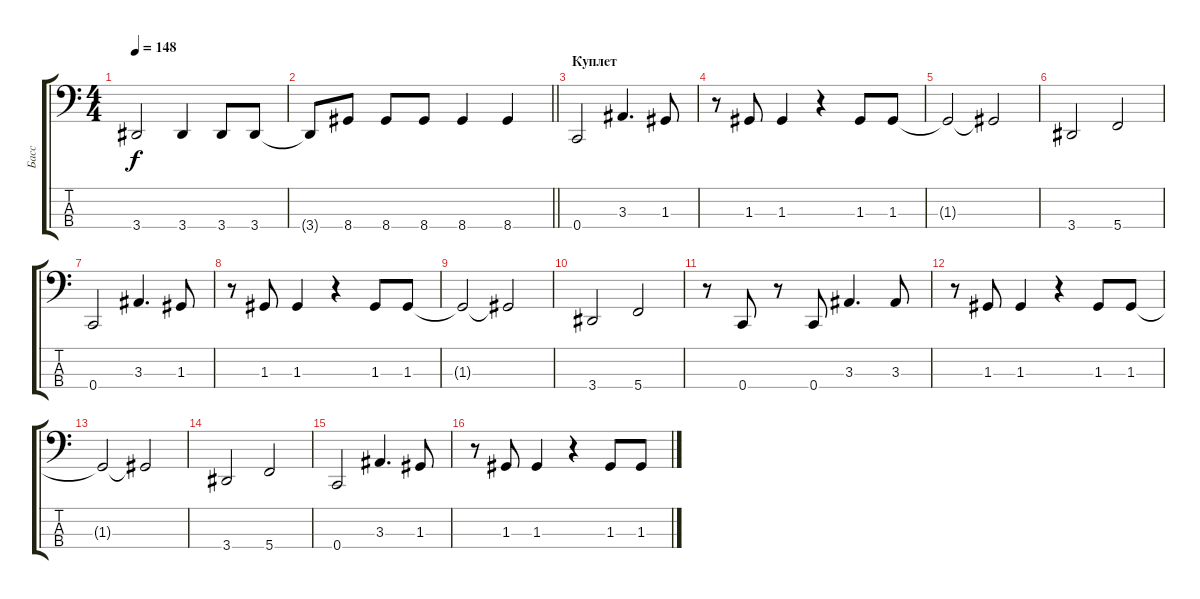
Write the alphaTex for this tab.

\track ("Басс" "Басс") {instrument electricbassfinger}
\staff {score tabs}
\tuning (E2 C2 G1 C1) {hide}
\ts (4 4)
\tempo 148
\clef f4
\ks c
3.4.2{dy f} 3.4.4 3.4.8 3.4.8 |
\barLineRight lightlight
3.4{t}.8 8.4.8 8.4.8 8.4.8 8.4.4 8.4.4 |
\section ("" "Куплет")
0.4.2 3.3.4{d} 1.3.8 |
r.8 1.3.8 1.3.4 r.4 1.3.8 1.3.8 |
1.3{t}.2 1.3{t}.2 |
3.4.2 5.4.2 |
0.4.2 3.3.4{d} 1.3.8 |
r.8 1.3.8 1.3.4 r.4 1.3.8 1.3.8 |
1.3{t}.2 1.3{t}.2 |
3.4.2 5.4.2 |
r.8 0.4.8 r.8 0.4.8 3.3.4{d} 3.3.8 |
r.8 1.3.8 1.3.4 r.4 1.3.8 1.3.8 |
1.3{t}.2 1.3{t}.2 |
3.4.2 5.4.2 |
0.4.2 3.3.4{d} 1.3.8 |
r.8 1.3.8 1.3.4 r.4 1.3.8 1.3.8
